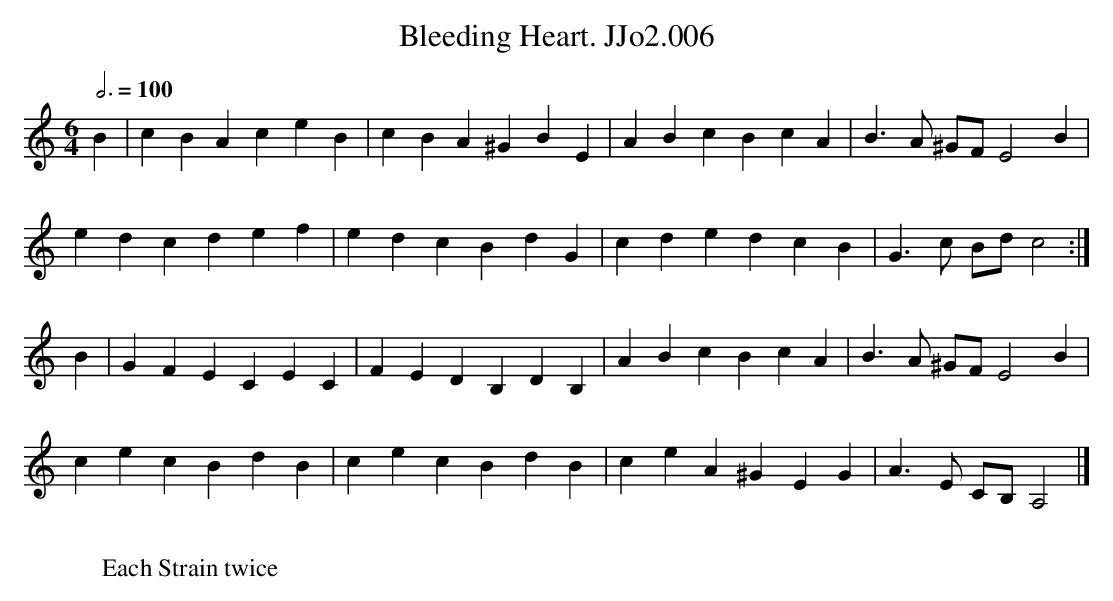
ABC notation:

X:1
T:Bleeding Heart. JJo2.006
Q:3/4=100
M:6/4
L:1/4
K:Am
B |cBA ceB |cBA ^GBE| ABc BcA| B>A ^G/F/ E2B|
edc def |edc BdG| cde dcB | G>c B/d/ c2:|
B | GFE CEC | FED B,DB,|ABc BcA | B>A ^G/F/ E2B |
cec BdB | cec BdB | ceA ^GEG | A>E C/B,/ A,2 |]
W:
W:Each Strain twice
